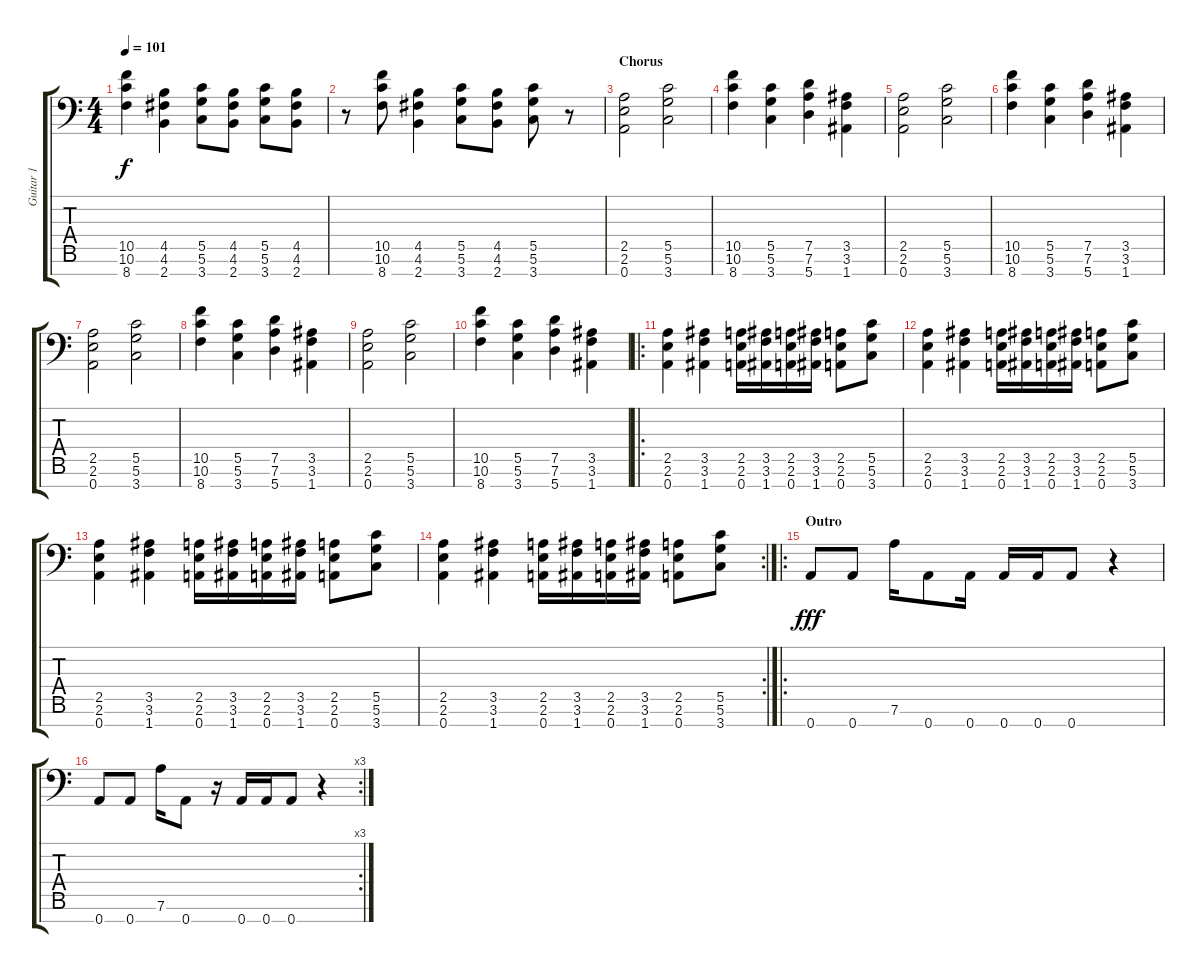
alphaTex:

\track ("Guitar 1" "Guitar 1") {instrument overdrivenguitar}
\staff {score tabs}
\tuning (D4 A3 F3 C3 G2 D2 A1) {hide}
\ts (4 4)
\tempo 101
\clef f4
\ks c
(10.5 10.6 8.7).4{dy f} (4.5 4.6 2.7).4 (5.5 5.6 3.7).8 (4.5 4.6 2.7).8 (5.5 5.6 3.7).8 (4.5 4.6 2.7).8 |
r.8 (10.5 10.6 8.7).8 (4.5 4.6 2.7).4 (5.5 5.6 3.7).8 (4.5 4.6 2.7).8 (5.5 5.6 3.7).8 r.8 |
\section ("" "Chorus")
(2.5 2.6 0.7).2{volume 16 balance 8} (5.5 5.6 3.7).2 |
(10.5 10.6 8.7).4 (5.5 5.6 3.7).4 (7.5 7.6 5.7).4 (3.5 3.6 1.7).4 |
(2.5 2.6 0.7).2{volume 16 balance 8} (5.5 5.6 3.7).2 |
(10.5 10.6 8.7).4 (5.5 5.6 3.7).4 (7.5 7.6 5.7).4 (3.5 3.6 1.7).4 |
(2.5 2.6 0.7).2{volume 16 balance 8} (5.5 5.6 3.7).2 |
(10.5 10.6 8.7).4 (5.5 5.6 3.7).4 (7.5 7.6 5.7).4 (3.5 3.6 1.7).4 |
(2.5 2.6 0.7).2{volume 16 balance 8} (5.5 5.6 3.7).2 |
(10.5 10.6 8.7).4 (5.5 5.6 3.7).4 (7.5 7.6 5.7).4 (3.5 3.6 1.7).4 |
\ro
(2.5 2.6 0.7).4 (3.5 3.6 1.7).4 (2.5 2.6 0.7).16 (3.5 3.6 1.7).16 (2.5 2.6 0.7).16 (3.5 3.6 1.7).16 (2.5 2.6 0.7).8 (5.5 5.6 3.7).8 |
(2.5 2.6 0.7).4 (3.5 3.6 1.7).4 (2.5 2.6 0.7).16 (3.5 3.6 1.7).16 (2.5 2.6 0.7).16 (3.5 3.6 1.7).16 (2.5 2.6 0.7).8 (5.5 5.6 3.7).8 |
(2.5 2.6 0.7).4 (3.5 3.6 1.7).4 (2.5 2.6 0.7).16 (3.5 3.6 1.7).16 (2.5 2.6 0.7).16 (3.5 3.6 1.7).16 (2.5 2.6 0.7).8 (5.5 5.6 3.7).8 |
\rc 2
(2.5 2.6 0.7).4 (3.5 3.6 1.7).4 (2.5 2.6 0.7).16 (3.5 3.6 1.7).16 (2.5 2.6 0.7).16 (3.5 3.6 1.7).16 (2.5 2.6 0.7).8 (5.5 5.6 3.7).8 |
\ro
\section ("" "Outro")
0.7.8{dy fff volume 14 balance 16} 0.7.8 7.6.16 0.7.8 0.7.16 0.7.16 0.7.16 0.7.8 r.4 |
\rc 3
0.7.8 0.7.8 7.6.16 0.7.8 r.16 0.7.16 0.7.16 0.7.8 r.4
